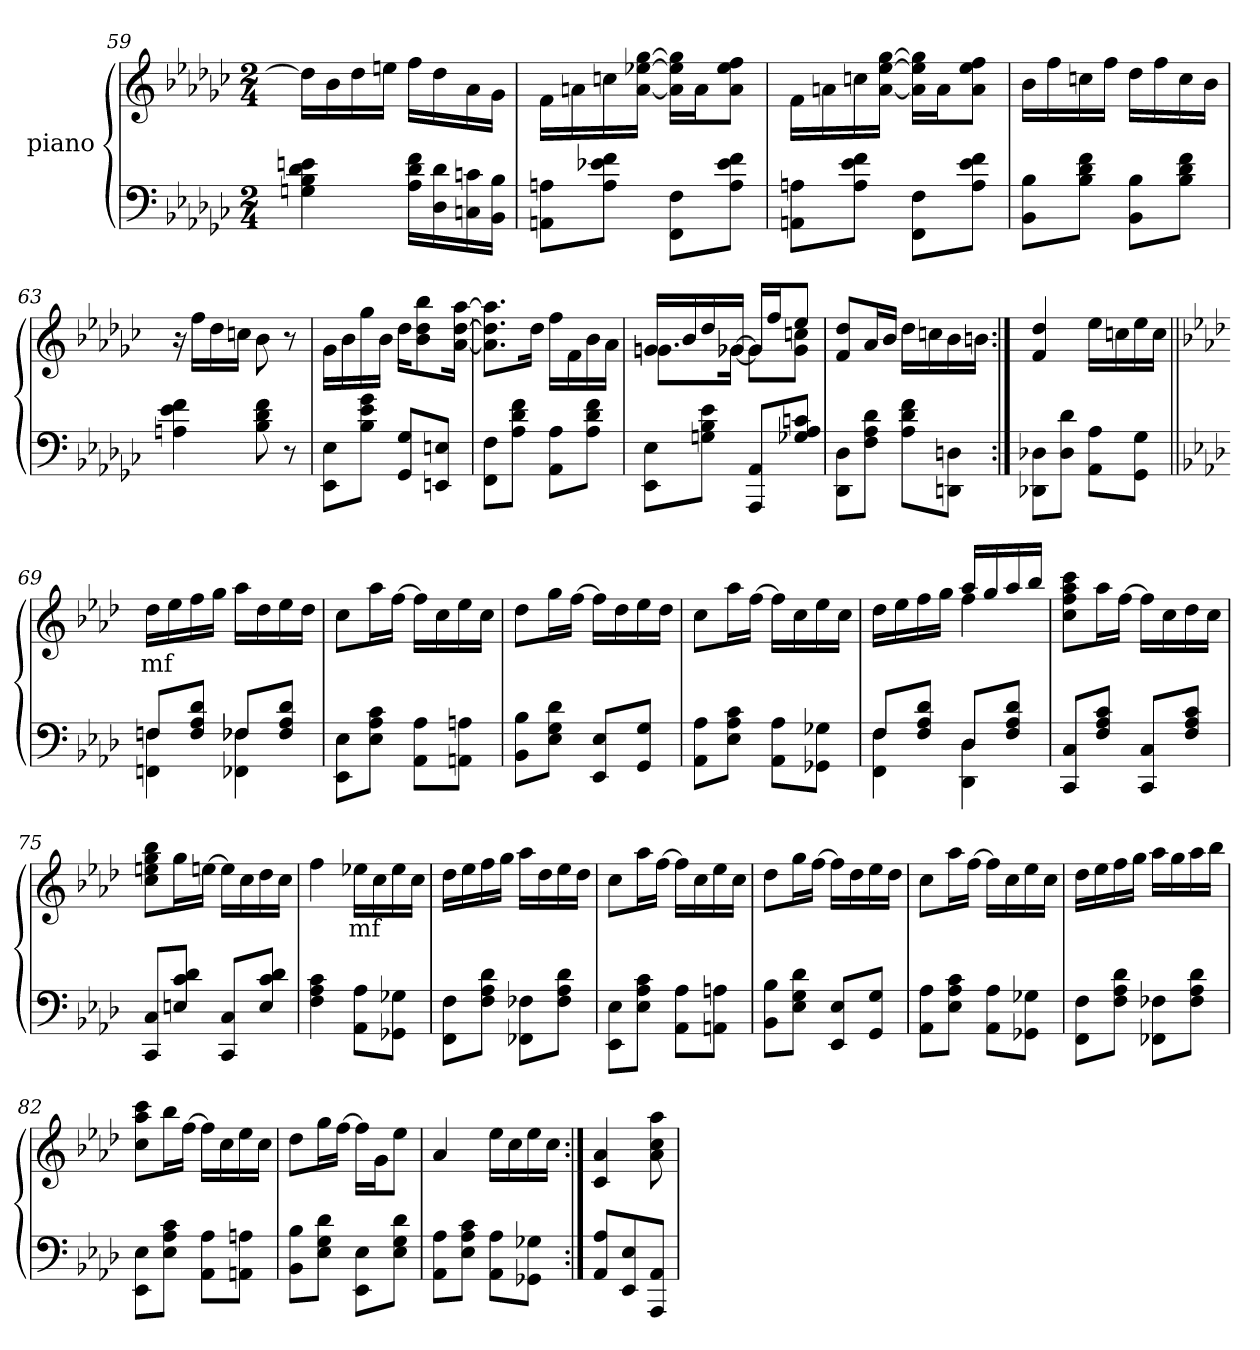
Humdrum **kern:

**kern	**kern	**text
*part2	*part1	*part1
*staff2	*staff1	*staff1
*	*I"piano	*
*clefF4	*clefG2	*
*k[b-e-a-d-g-c-]	*k[b-e-a-d-g-c-]	*
*M2/4	*M2/4	*
=59	=59	=59
4en 4d- 4B- 4Gn	16dd-LL]	.
.	16b-	.
.	16dd-	.
.	16eenJJ	.
16f 16d- 16A-LL	16ffLL	.
16d- 16D-	16dd-	.
16cn 16Cn	16a-	.
16B- 16BB-JJ	16g-JJ	.
=60	=60	=60
8An 8AAnL	16fLL	.
.	16an	.
8f 8e-X 8AJ	16ccn	.
.	[16gg- [16ee-X [16aJJ	.
8F 8FFL	16gg-] 16ee-] 16a]LL	.
.	16aJ	.
8f 8e- 8AJ	8ff 8ee- 8aJ	.
=61	=61	=61
8An 8AAnL	16fLL	.
.	16an	.
8f 8e- 8AJ	16ccn	.
.	[16gg- [16ee- [16aJJ	.
8F 8FFL	16gg-] 16ee-] 16a]LL	.
.	16aJ	.
8f 8e- 8AJ	8ff 8ee- 8aJ	.
=62	=62	=62
8B- 8BB-L	16b-LL	.
.	16ff	.
8f 8d- 8B-J	16ccn	.
.	16ffJJ	.
8B- 8BB-L	16dd-LL	.
.	16ff	.
8f 8d- 8B-J	16cc	.
.	16b-JJ	.
=63	=63	=63
4f 4e- 4An	16r	.
.	16ffLL	.
.	16dd-	.
.	16ccnJJ	.
8f 8d- 8B-	8b-	.
8r	8r	.
=64	=64	=64
8E- 8EE-L	16g-LL	.
.	16b-	.
8g- 8e- 8B-J	16gg-	.
.	16b-JJ	.
8G- 8GG-L	16dd-KL	.
.	8bb- 8dd- 8b-	.
8En 8EEnJ	.	.
.	[16aa- [16dd- [16a-Jk	.
=65	=65	=65
8F 8FFL	8.aa-] 8.dd-] 8.a-]L	.
8f 8d- 8A-J	.	.
.	16dd-Jk	.
8A- 8AA-L	16ffLL	.
.	16f	.
8f 8d- 8A-J	16b-	.
.	16a-JJ	.
=66	=66	=66
*	*^	*
8E- 8EE-L	16gnLL	8.gnL	.
.	16b-	.	.
8e- 8B- 8GnJ	16dd-	.	.
.	[16g-XJJ	[16g-XJk	.
8AA- 8AAA-L	16g-LL]	8g-L]	.
.	16ffJ	.	.
8cn 8A- 8G-XJ	8ee-J	8ccn 8g-J	.
*	*v	*v	*
=67	=67	=67
8D- 8DD-L	8dd- 8fL	.
8d- 8A- 8FJ	16a-L	.
.	16b-JJ	.
8f 8d- 8A-L	16dd-LL	.
.	16ccn	.
8Dn 8DDnJ	16b-	.
.	16bnJJ	.
=68:|!	=68:|!	=68:|!
8D-X 8DD-XL	4dd- 4f	.
8d- 8D-J	.	.
8A- 8AA-L	16ee-LL	.
.	16ccn	.
8G- 8GG-J	16ee-	.
.	16ccJJ	.
=69||	=69||	=69||
*k[b-e-a-d-]	*k[b-e-a-d-]	*
*^	*	*
8FL	4Fn 4FFn	16dd-LL	mf
.	.	16ee-	.
8d- 8A- 8FJ	.	16ff	.
.	.	16ggJJ	.
8F-XL	4F-X 4FF-X	16aa-LL	.
.	.	16dd-	.
8d- 8A- 8F-J	.	16ee-	.
.	.	16dd-JJ	.
*v	*v	*	*
=70	=70	=70
8E- 8EE-L	8ccL	.
8c 8A- 8E-J	16aa-L	.
.	[16ffJJ	.
8A- 8AA-L	16ffLL]	.
.	16cc	.
8An 8AAnJ	16ee-	.
.	16ccJJ	.
=71	=71	=71
8B- 8BB-L	8dd-L	.
8d- 8G 8E-J	16ggL	.
.	[16ffJJ	.
8E- 8EE-L	16ffLL]	.
.	16dd-	.
8G 8GGJ	16ee-	.
.	16dd-JJ	.
=72	=72	=72
8A- 8AA-L	8ccL	.
8c 8A- 8E-J	16aa-L	.
.	[16ffJJ	.
8A- 8AA-L	16ffLL]	.
.	16cc	.
8G-X 8GG-XJ	16ee-	.
.	16ccJJ	.
=73	=73	=73
*^	*^	*
8FL	4F 4FF	16dd-LL	4ryy	.
.	.	16ee-	.	.
8d- 8A- 8FJ	.	16ff	.	.
.	.	16ggJJ	.	.
8D-L	4D- 4DD-	16aa-LL	4ff	.
.	.	16gg	.	.
8d- 8A- 8FJ	.	16aa-	.	.
.	.	16bb-JJ	.	.
*v	*v	*	*	*
*	*v	*v	*
=74	=74	=74
8C 8CCL	8ccc 8aa- 8ff 8ccL	.
8c 8A- 8FJ	16aa-L	.
.	[16ffJJ	.
8C 8CCL	16ffLL]	.
.	16cc	.
8c 8A- 8FJ	16dd-	.
.	16ccJJ	.
=75	=75	=75
8C 8CCL	8bb- 8gg 8een 8ccL	.
8d- 8c 8EnJ	16ggL	.
.	[16eenJJ	.
8C 8CCL	16eeLL]	.
.	16cc	.
8d- 8c 8EJ	16dd-	.
.	16ccJJ	.
=76	=76	=76
4c 4A- 4F	4ff	.
8A- 8AA-L	16ee-XLL	mf
.	16cc	.
8G-X 8GG-XJ	16ee-	.
.	16ccJJ	.
=77	=77	=77
8F 8FFL	16dd-LL	.
.	16ee-	.
8d- 8A- 8FJ	16ff	.
.	16ggJJ	.
8F-X 8FF-XL	16aa-LL	.
.	16dd-	.
8d- 8A- 8F-J	16ee-	.
.	16dd-JJ	.
=78	=78	=78
8E- 8EE-L	8ccL	.
8c 8A- 8E-J	16aa-L	.
.	[16ffJJ	.
8A- 8AA-L	16ffLL]	.
.	16cc	.
8An 8AAnJ	16ee-	.
.	16ccJJ	.
=79	=79	=79
8B- 8BB-L	8dd-L	.
8d- 8G 8E-J	16ggL	.
.	[16ffJJ	.
8E- 8EE-L	16ffLL]	.
.	16dd-	.
8G 8GGJ	16ee-	.
.	16dd-JJ	.
=80	=80	=80
8A- 8AA-L	8ccL	.
8c 8A- 8E-J	16aa-L	.
.	[16ffJJ	.
8A- 8AA-L	16ffLL]	.
.	16cc	.
8G-X 8GG-XJ	16ee-	.
.	16ccJJ	.
=81	=81	=81
8F 8FFL	16dd-LL	.
.	16ee-	.
8d- 8A- 8FJ	16ff	.
.	16ggJJ	.
8F-X 8FF-XL	16aa-LL	.
.	16gg	.
8d- 8A- 8F-J	16aa-	.
.	16bb-JJ	.
=82	=82	=82
8E- 8EE-L	8ccc 8aa- 8ccL	.
8c 8A- 8E-J	16bb-L	.
.	[16ffJJ	.
8A- 8AA-L	16ffLL]	.
.	16cc	.
8An 8AAnJ	16ee-	.
.	16ccJJ	.
=83	=83	=83
8B- 8BB-L	8dd-L	.
8d- 8G 8E-J	16ggL	.
.	[16ffJJ	.
8E- 8EE-L	16ffLL]	.
.	16gJ	.
8d- 8G 8E-J	8ee-J	.
=84	=84	=84
8A- 8AA-L	4a-	.
8c 8A- 8E-J	.	.
8A- 8AA-L	16ee-LL	.
.	16cc	.
8G-X 8GG-XJ	16ee-	.
.	16ccJJ	.
=85:|!	=85:|!	=85:|!
8A- 8AA-L	4a- 4c	.
8E- 8EE-	.	.
8AA- 8AAA-J	8aa- 8cc 8a-	.
=	=	=
*-	*-	*-
